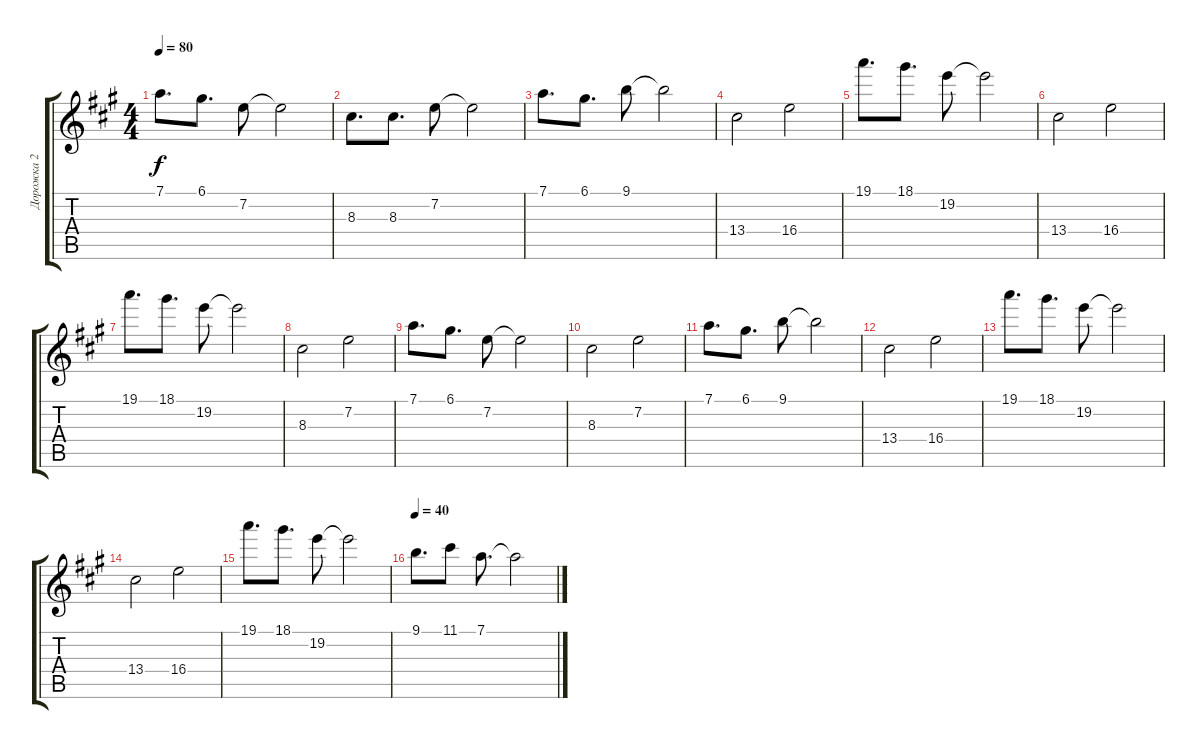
\track ("Дорожка 2" "Дорожка 2") {instrument overdrivenguitar}
\staff {score tabs}
\tuning (D4 A3 F3 C3 G2 C2) {hide}
\ts (4 4)
\tempo 80
\clef g2
\ks a
7.1.8{d dy f} 6.1.8{d} 7.2.8 7.2{t}.2 |
8.3.8{d} 8.3.8{d} 7.2.8 7.2{t}.2 |
7.1.8{d} 6.1.8{d} 9.1.8 9.1{t}.2 |
13.4.2 16.4.2 |
19.1.8{d} 18.1.8{d} 19.2.8 19.2{t}.2 |
13.4.2 16.4.2 |
19.1.8{d} 18.1.8{d} 19.2.8 19.2{t}.2 |
8.3.2 7.2.2 |
7.1.8{d} 6.1.8{d} 7.2.8 7.2{t}.2 |
8.3.2 7.2.2 |
7.1.8{d} 6.1.8{d} 9.1.8 9.1{t}.2 |
13.4.2 16.4.2 |
19.1.8{d} 18.1.8{d} 19.2.8 19.2{t}.2 |
13.4.2 16.4.2 |
19.1.8{d} 18.1.8{d} 19.2.8 19.2{t}.2 |
\tempo 40
9.1.8{d} 11.1.8 7.1.8{d} 7.1{t}.2
